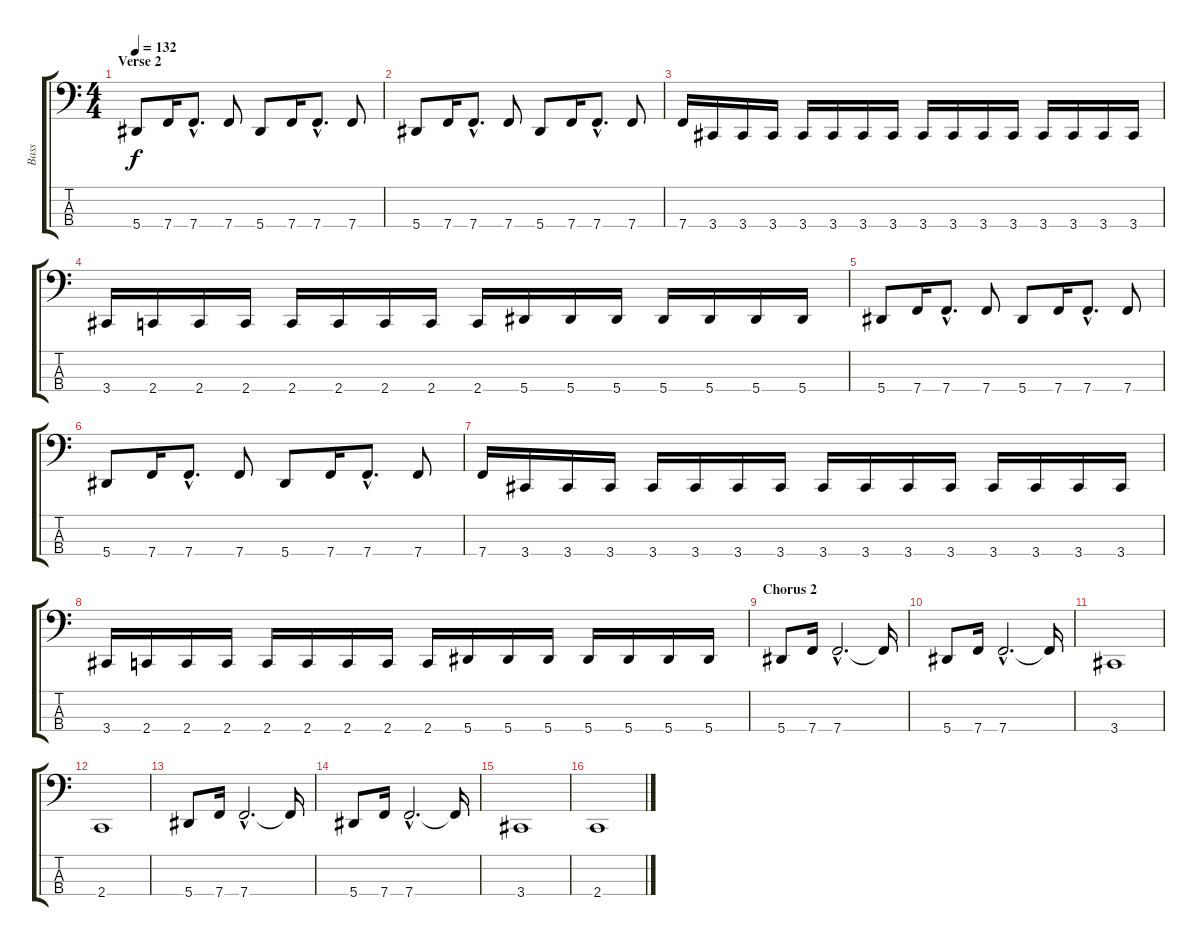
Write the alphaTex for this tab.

\track ("Bass" "Bass") {instrument slapbass2}
\staff {score tabs}
\tuning (Db2 Ab1 Eb1 Bb0) {hide}
\ts (4 4)
\section ("" "Verse 2")
\tempo 132
\clef f4
\ks c
5.4.8{dy f} 7.4.16 7.4{hac}.8{d} 7.4.8 5.4.8 7.4.16 7.4{hac}.8{d} 7.4.8 |
5.4.8 7.4.16 7.4{hac}.8{d} 7.4.8 5.4.8 7.4.16 7.4{hac}.8{d} 7.4.8 |
7.4.16 3.4.16 3.4.16 3.4.16 3.4.16 3.4.16 3.4.16 3.4.16 3.4.16 3.4.16 3.4.16 3.4.16 3.4.16 3.4.16 3.4.16 3.4.16 |
3.4.16 2.4.16 2.4.16 2.4.16 2.4.16 2.4.16 2.4.16 2.4.16 2.4.16 5.4.16 5.4.16 5.4.16 5.4.16 5.4.16 5.4.16 5.4.16 |
5.4.8 7.4.16 7.4{hac}.8{d} 7.4.8 5.4.8 7.4.16 7.4{hac}.8{d} 7.4.8 |
5.4.8 7.4.16 7.4{hac}.8{d} 7.4.8 5.4.8 7.4.16 7.4{hac}.8{d} 7.4.8 |
7.4.16 3.4.16 3.4.16 3.4.16 3.4.16 3.4.16 3.4.16 3.4.16 3.4.16 3.4.16 3.4.16 3.4.16 3.4.16 3.4.16 3.4.16 3.4.16 |
3.4.16 2.4.16 2.4.16 2.4.16 2.4.16 2.4.16 2.4.16 2.4.16 2.4.16 5.4.16 5.4.16 5.4.16 5.4.16 5.4.16 5.4.16 5.4.16 |
\section ("" "Chorus 2")
5.4.8 7.4.16 7.4{hac}.2{d} 7.4{t}.16 |
5.4.8 7.4.16 7.4{hac}.2{d} 7.4{t}.16 |
3.4.1 |
2.4.1 |
5.4.8 7.4.16 7.4{hac}.2{d} 7.4{t}.16 |
5.4.8 7.4.16 7.4{hac}.2{d} 7.4{t}.16 |
3.4.1 |
2.4.1
